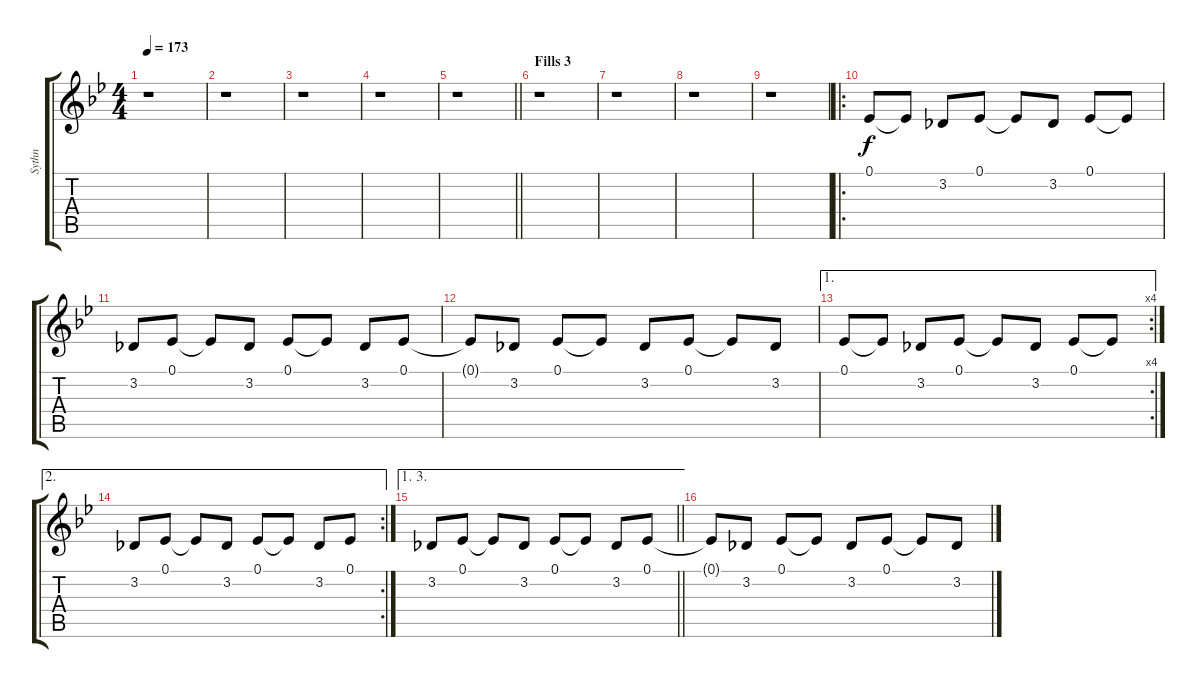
\track ("Sythn" "Sythn") {instrument gunshot}
\staff {score tabs}
\tuning (Eb4 Bb3 Gb3 Db3 Ab2 Db2) {hide}
\ts (4 4)
\tempo 173
\clef g2
\ks bb
r.1{dy f} |
r.1 |
r.1 |
r.1 |
\barLineRight lightlight
r.1 |
\section ("" "Fills 3")
r.1 |
r.1 |
r.1 |
r.1 |
\ro
0.1.8{volume 16 instrument pad3polysynth} 0.1{t}.8 3.2.8 0.1.8 0.1{t}.8 3.2.8 0.1.8 0.1{t}.8 |
3.2.8 0.1.8 0.1{t}.8 3.2.8 0.1.8 0.1{t}.8 3.2.8 0.1.8 |
0.1{t}.8 3.2.8 0.1.8 0.1{t}.8 3.2.8 0.1.8 0.1{t}.8 3.2.8 |
\ae 1
\rc 4
0.1.8 0.1{t}.8 3.2.8 0.1.8 0.1{t}.8 3.2.8 0.1.8 0.1{t}.8 |
\ae 2
\rc 2
3.2.8 0.1.8 0.1{t}.8 3.2.8 0.1.8 0.1{t}.8 3.2.8 0.1.8 |
\ae (1 3)
\barLineRight lightlight
3.2.8 0.1.8 0.1{t}.8 3.2.8 0.1.8 0.1{t}.8 3.2.8 0.1.8 |
0.1{t}.8 3.2.8 0.1.8 0.1{t}.8 3.2.8 0.1.8 0.1{t}.8 3.2.8
